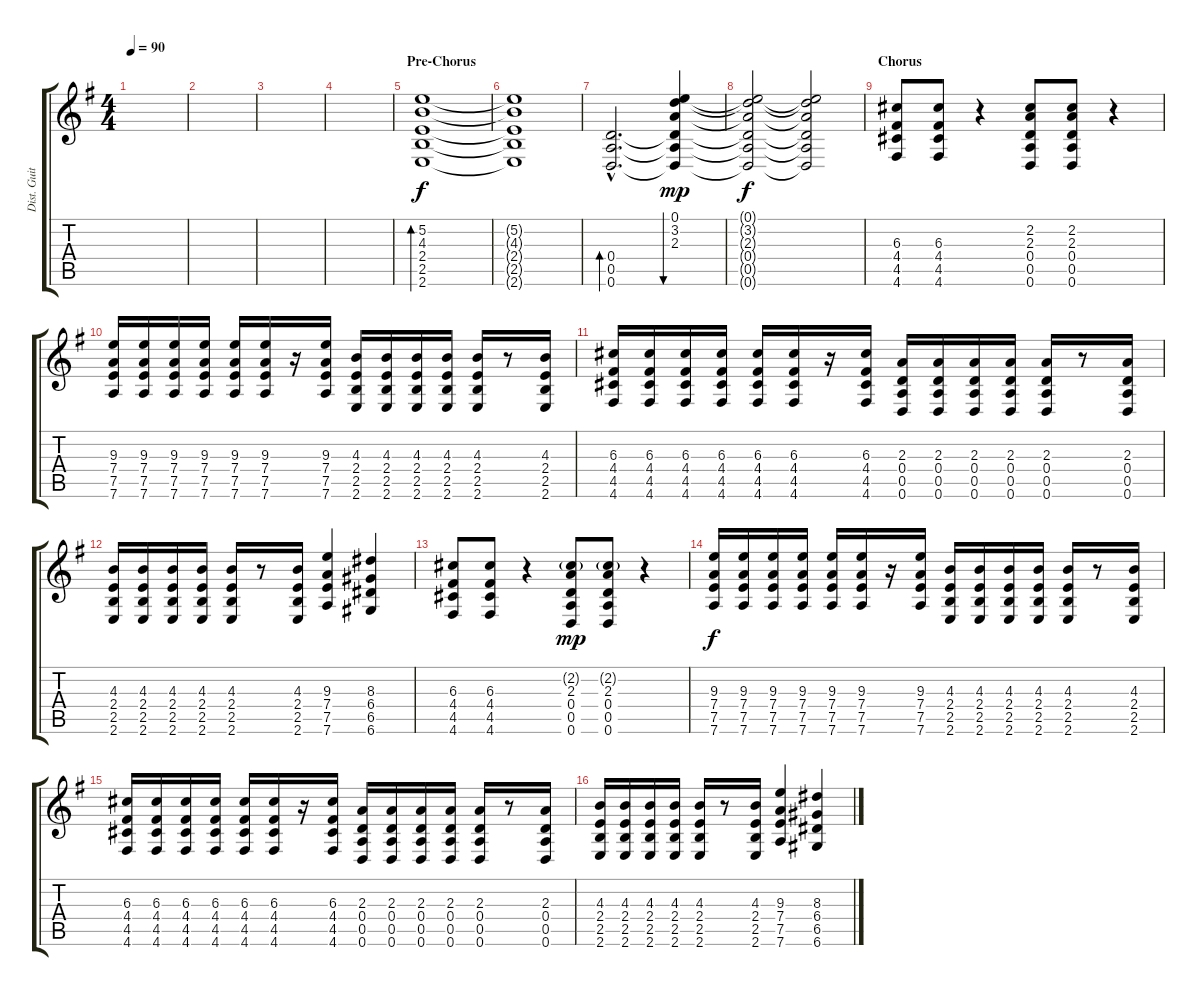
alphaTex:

\track ("Dist. Guitar 1" "Dist. Guit") {instrument distortionguitar}
\staff {score tabs}
\tuning (E4 B3 G3 D3 A2 D2) {hide}
\ts (4 4)
\tempo 90
\clef g2
\ks g
|
|
|
|
\section ("" "Pre-Chorus")
(5.2 4.3 2.4 2.5 2.6).1{bd 30 balance 8} |
(5.2{t} 4.3{t} 2.4{t} 2.5{t} 2.6{t}).1 |
(0.4{hac} 0.5{hac} 0.6{hac}).2{d bd 30} (0.1 3.2 2.3 0.4{t} 0.5{t} 0.6{t}).4{bu 60 dy mp} |
(0.1{t} 3.2{t} 2.3{t} 0.4{t} 0.5{t} 0.6{t}).2{dy f} (0.1{t} 3.2{t} 2.3{t} 0.4{t} 0.5{t} 0.6{t}).2{volume 0} |
\section ("" "Chorus")
(6.3 4.4 4.5 4.6).8{volume 12 balance 4} (6.3 4.4 4.5 4.6).8 r.4 (2.2 2.3 0.4 0.5 0.6).8 (2.2 2.3 0.4 0.5 0.6).8 r.4 |
(9.3 7.4 7.5 7.6).16 (9.3 7.4 7.5 7.6).16 (9.3 7.4 7.5 7.6).16 (9.3 7.4 7.5 7.6).16 (9.3 7.4 7.5 7.6).16 (9.3 7.4 7.5 7.6).16 r.16 (9.3 7.4 7.5 7.6).16 (4.3 2.4 2.5 2.6).16 (4.3 2.4 2.5 2.6).16 (4.3 2.4 2.5 2.6).16 (4.3 2.4 2.5 2.6).16 (4.3 2.4 2.5 2.6).16 r.8 (4.3 2.4 2.5 2.6).16 |
(6.3 4.4 4.5 4.6).16 (6.3 4.4 4.5 4.6).16 (6.3 4.4 4.5 4.6).16 (6.3 4.4 4.5 4.6).16 (6.3 4.4 4.5 4.6).16 (6.3 4.4 4.5 4.6).16 r.16 (6.3 4.4 4.5 4.6).16 (2.3 0.4 0.5 0.6).16 (2.3 0.4 0.5 0.6).16 (2.3 0.4 0.5 0.6).16 (2.3 0.4 0.5 0.6).16 (2.3 0.4 0.5 0.6).16 r.8 (2.3 0.4 0.5 0.6).16 |
(4.3 2.4 2.5 2.6).16 (4.3 2.4 2.5 2.6).16 (4.3 2.4 2.5 2.6).16 (4.3 2.4 2.5 2.6).16 (4.3 2.4 2.5 2.6).16 r.8 (4.3 2.4 2.5 2.6).16 (9.3 7.4 7.5 7.6).4 (8.3 6.4 6.5 6.6).4 |
(6.3 4.4 4.5 4.6).8 (6.3 4.4 4.5 4.6).8 r.4 (2.2{g} 2.3 0.4 0.5 0.6).8{dy mp} (2.2{g} 2.3 0.4 0.5 0.6).8 r.4 |
(9.3 7.4 7.5 7.6).16{dy f} (9.3 7.4 7.5 7.6).16 (9.3 7.4 7.5 7.6).16 (9.3 7.4 7.5 7.6).16 (9.3 7.4 7.5 7.6).16 (9.3 7.4 7.5 7.6).16 r.16 (9.3 7.4 7.5 7.6).16 (4.3 2.4 2.5 2.6).16 (4.3 2.4 2.5 2.6).16 (4.3 2.4 2.5 2.6).16 (4.3 2.4 2.5 2.6).16 (4.3 2.4 2.5 2.6).16 r.8 (4.3 2.4 2.5 2.6).16 |
(6.3 4.4 4.5 4.6).16 (6.3 4.4 4.5 4.6).16 (6.3 4.4 4.5 4.6).16 (6.3 4.4 4.5 4.6).16 (6.3 4.4 4.5 4.6).16 (6.3 4.4 4.5 4.6).16 r.16 (6.3 4.4 4.5 4.6).16 (2.3 0.4 0.5 0.6).16 (2.3 0.4 0.5 0.6).16 (2.3 0.4 0.5 0.6).16 (2.3 0.4 0.5 0.6).16 (2.3 0.4 0.5 0.6).16 r.8 (2.3 0.4 0.5 0.6).16 |
(4.3 2.4 2.5 2.6).16 (4.3 2.4 2.5 2.6).16 (4.3 2.4 2.5 2.6).16 (4.3 2.4 2.5 2.6).16 (4.3 2.4 2.5 2.6).16 r.8 (4.3 2.4 2.5 2.6).16 (9.3 7.4 7.5 7.6).4 (8.3 6.4 6.5 6.6).4
